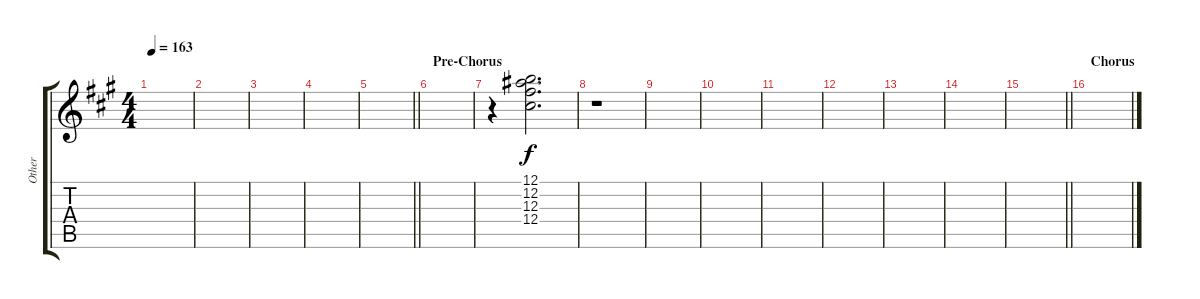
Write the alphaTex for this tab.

\track ("Other" "Other") {instrument distortionguitar}
\staff {score tabs}
\tuning (B3 Bb3 Gb3 Db3 Ab2 Db2) {hide}
\ts (4 4)
\tempo 163
\clef g2
\ks a
|
|
|
|
\barLineRight lightlight
|
\section ("" "Pre-Chorus")
|
r.4 (12.1 12.2 12.3 12.4).2{d volume 14 instrument reversecymbal} |
r.1 |
|
|
|
|
|
|
\barLineRight lightlight
|
\section ("" "Chorus")
